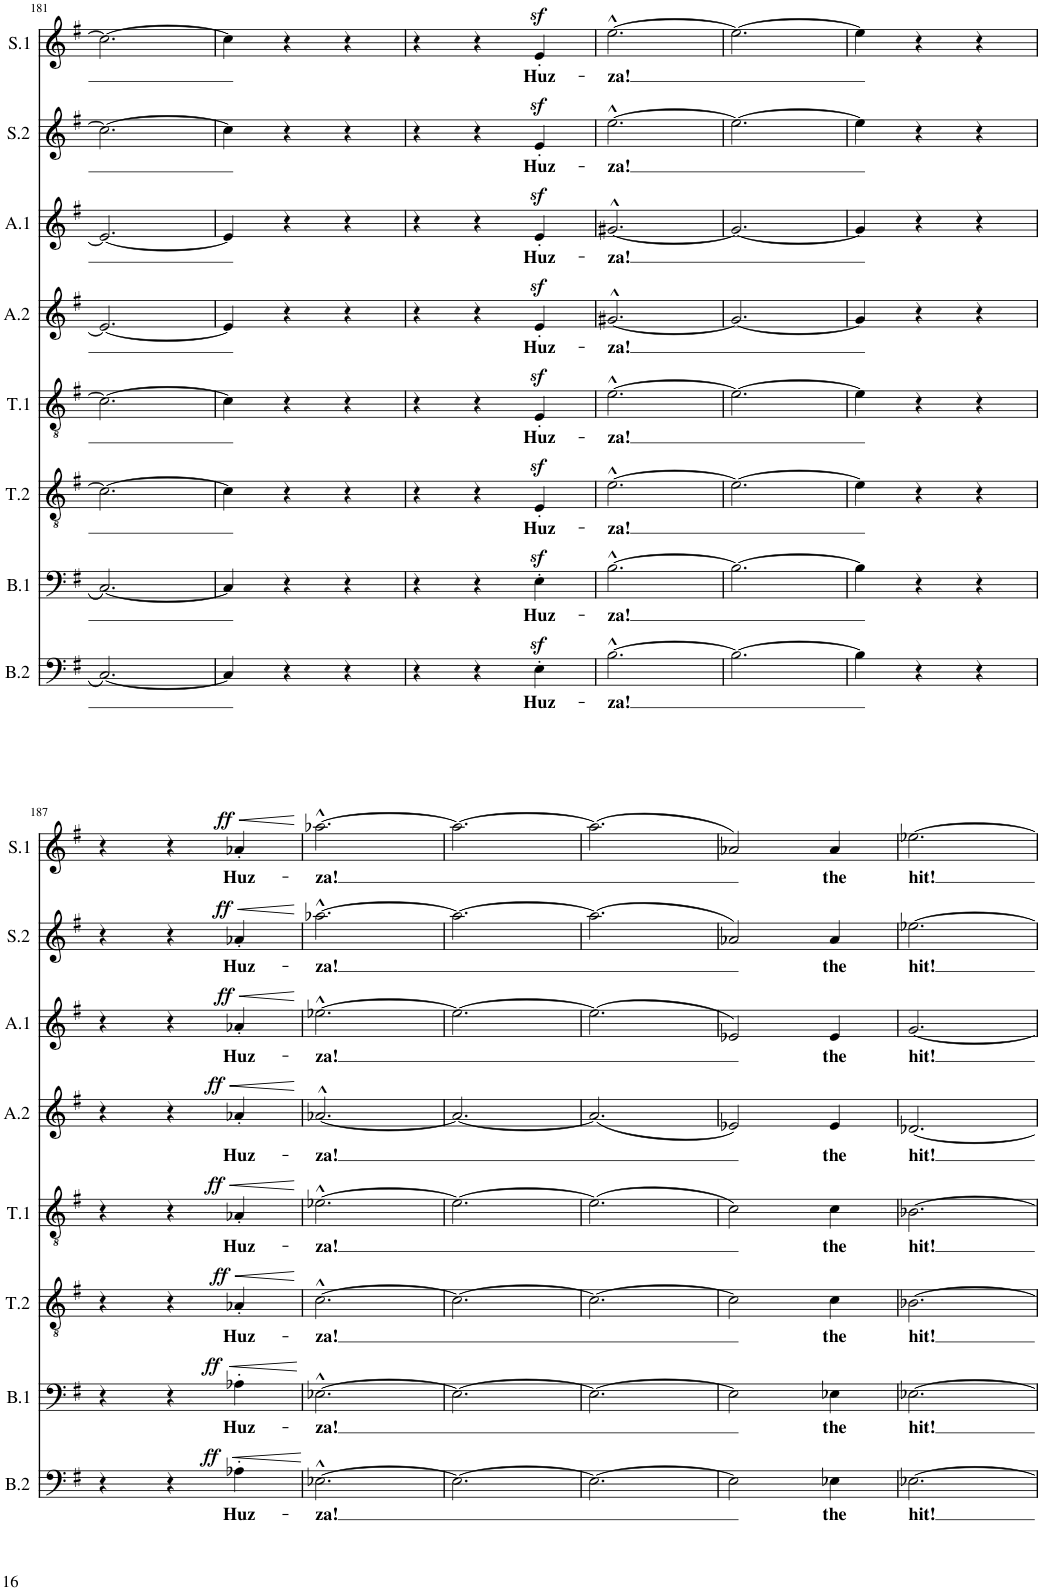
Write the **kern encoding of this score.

**kern	**text	**dynam	**kern	**text	**dynam	**kern	**text	**dynam	**kern	**text	**dynam	**kern	**text	**dynam	**kern	**text	**dynam	**kern	**text	**dynam	**kern	**text	**dynam
*part8	*part8	*part8	*part7	*part7	*part7	*part6	*part6	*part6	*part5	*part5	*part5	*part4	*part4	*part4	*part3	*part3	*part3	*part2	*part2	*part2	*part1	*part1	*part1
*staff8	*staff8	*staff8	*staff7	*staff7	*staff7	*staff6	*staff6	*staff6	*staff5	*staff5	*staff5	*staff4	*staff4	*staff4	*staff3	*staff3	*staff3	*staff2	*staff2	*staff2	*staff1	*staff1	*staff1
*I"Basse2	*	*	*I"Basse1	*	*	*I"Tenor2	*	*	*I"Tenor1	*	*	*I"Alto2	*	*	*I"Alto1	*	*	*I"Soprano2	*	*	*I"Soprano1	*	*
*I'B.2	*	*	*I'B.1	*	*	*I'T.2	*	*	*I'T.1	*	*	*I'A.2	*	*	*I'A.1	*	*	*I'S.2	*	*	*I'S.1	*	*
!!LO:PB:g=z
*clefF4	*	*	*clefF4	*	*	*clefGv2	*	*	*clefGv2	*	*	*clefG2	*	*	*clefG2	*	*	*clefG2	*	*	*clefG2	*	*
*k[f#]	*	*	*k[f#]	*	*	*k[f#]	*	*	*k[f#]	*	*	*k[f#]	*	*	*k[f#]	*	*	*k[f#]	*	*	*k[f#]	*	*
*M3/4	*	*	*M3/4	*	*	*M3/4	*	*	*M3/4	*	*	*M3/4	*	*	*M3/4	*	*	*M3/4	*	*	*M3/4	*	*
=181	=181	=181	=181	=181	=181	=181	=181	=181	=181	=181	=181	=181	=181	=181	=181	=181	=181	=181	=181	=181	=181	=181	=181
2.C/_	.	.	2.C/_	.	.	2.c\_	.	.	2.c\_	.	.	2.e/_	.	.	2.e/_	.	.	2.cc\_	.	.	2.cc\_	.	.
=182	=182	=182	=182	=182	=182	=182	=182	=182	=182	=182	=182	=182	=182	=182	=182	=182	=182	=182	=182	=182	=182	=182	=182
4C/]	.	.	4C/]	.	.	4c\]	.	.	4c\]	.	.	4e/]	.	.	4e/]	.	.	4cc\]	.	.	4cc\]	.	.
4r	.	.	4r	.	.	4r	.	.	4r	.	.	4r	.	.	4r	.	.	4r	.	.	4r	.	.
4r	.	.	4r	.	.	4r	.	.	4r	.	.	4r	.	.	4r	.	.	4r	.	.	4r	.	.
=183	=183	=183	=183	=183	=183	=183	=183	=183	=183	=183	=183	=183	=183	=183	=183	=183	=183	=183	=183	=183	=183	=183	=183
4r	.	.	4r	.	.	4r	.	.	4r	.	.	4r	.	.	4r	.	.	4r	.	.	4r	.	.
4r	.	.	4r	.	.	4r	.	.	4r	.	.	4r	.	.	4r	.	.	4r	.	.	4r	.	.
!	!LO:LY:b	!	!	!LO:LY:b	!	!	!LO:LY:b	!	!	!LO:LY:b	!	!	!LO:LY:b	!	!	!LO:LY:b	!	!	!LO:LY:b	!	!	!LO:LY:b	!
4Ez>'\	Huz-	.	4Ez>'\	Huz-	.	4Ez>'/	Huz-	.	4Ez>'/	Huz-	.	4ez>'/	Huz-	.	4ez>'/	Huz-	.	4ez>'/	Huz-	.	4ez>'/	Huz-	.
=184	=184	=184	=184	=184	=184	=184	=184	=184	=184	=184	=184	=184	=184	=184	=184	=184	=184	=184	=184	=184	=184	=184	=184
!	!LO:LY:b	!	!	!LO:LY:b	!	!	!LO:LY:b	!	!	!LO:LY:b	!	!	!LO:LY:b	!	!	!LO:LY:b	!	!	!LO:LY:b	!	!	!LO:LY:b	!
[2.B^^\	-za!	.	[2.B^^\	-za!	.	[2.e^^\	-za!	.	[2.e^^\	-za!	.	[2.g#X^^/	-za!	.	[2.g#X^^/	-za!	.	[2.ee^^\	-za!	.	[2.ee^^\	-za!	.
=185	=185	=185	=185	=185	=185	=185	=185	=185	=185	=185	=185	=185	=185	=185	=185	=185	=185	=185	=185	=185	=185	=185	=185
2.B\_	.	.	2.B\_	.	.	2.e\_	.	.	2.e\_	.	.	2.g#/_	.	.	2.g#/_	.	.	2.ee\_	.	.	2.ee\_	.	.
=186	=186	=186	=186	=186	=186	=186	=186	=186	=186	=186	=186	=186	=186	=186	=186	=186	=186	=186	=186	=186	=186	=186	=186
4B\]	.	.	4B\]	.	.	4e\]	.	.	4e\]	.	.	4g#/]	.	.	4g#/]	.	.	4ee\]	.	.	4ee\]	.	.
4r	.	.	4r	.	.	4r	.	.	4r	.	.	4r	.	.	4r	.	.	4r	.	.	4r	.	.
4r	.	.	4r	.	.	4r	.	.	4r	.	.	4r	.	.	4r	.	.	4r	.	.	4r	.	.
!!LO:LB:g=z
=187	=187	=187	=187	=187	=187	=187	=187	=187	=187	=187	=187	=187	=187	=187	=187	=187	=187	=187	=187	=187	=187	=187	=187
*^	*	*	*^	*	*	*	*	*	*^	*	*	*^	*	*	*	*	*	*	*	*	*	*	*
4r	4.ryy	.	.	4r	4.ryy	.	.	4r	.	.	4r	4.ryy	.	.	4r	4.ryy	.	.	4r	.	.	4r	.	.	4r	.	.
4r	.	.	.	4r	.	.	.	4r	.	.	4r	.	.	.	4r	.	.	.	4r	.	.	4r	.	.	4r	.	.
!	!	!	!LO:DY:a	!	!	!	!LO:DY:a	!	!	!	!	!	!	!LO:DY:a	!	!	!	!LO:DY:a	!	!	!	!	!	!	!	!	!
.	4.ryy	.	ff	.	4.ryy	.	ff	.	.	.	.	4.ryy	.	ff	.	4.ryy	.	ff	.	.	.	.	.	.	.	.	.
!	!	!LO:LY:b	!	!	!	!LO:LY:b	!	!	!LO:LY:b	!LO:DY:a	!	!	!LO:LY:b	!	!	!	!LO:LY:b	!	!	!LO:LY:b	!LO:DY:a	!	!LO:LY:b	!LO:DY:a	!	!LO:LY:b	!LO:HP:b
!	!	!	!	!	!	!	!	!	!	!	!	!	!	!	!	!	!	!	!	!	!	!	!	!	!	!	!LO:DY:n=1:a
4A-X'\	.	Huz-	.	4A-X'\	.	Huz-	.	4A-X'/	Huz-	ff	4A-X'/	.	Huz-	.	4a-X'/	.	Huz-	.	4a-X'/	Huz-	ff	4a-X'/	Huz-	ff	4a-X'/	Huz-	< ff
.	.	.	.	.	.	.	.	.	.	.	.	.	.	.	.	.	.	.	.	.	.	.	.	.	.	.	[
=188	=188	=188	=188	=188	=188	=188	=188	=188	=188	=188	=188	=188	=188	=188	=188	=188	=188	=188	=188	=188	=188	=188	=188	=188	=188	=188	=188
!	!	!LO:LY:b	!	!	!	!LO:LY:b	!	!	!LO:LY:b	!	!	!	!LO:LY:b	!	!	!	!LO:LY:b	!	!	!LO:LY:b	!	!	!LO:LY:b	!	!	!LO:LY:b	!
*v	*v	*	*	*	*	*	*	*	*	*	*v	*v	*	*	*v	*v	*	*	*	*	*	*	*	*	*	*	*
*	*	*	*v	*v	*	*	*	*	*	*	*	*	*	*	*	*	*	*	*	*	*	*	*	*
[2.E-X^^\	-za!	.	[2.E-X^^\	-za!	.	[2.c^^\	-za!	.	[2.e-X^^\	-za!	.	[2.a-X^^/	-za!	.	[2.ee-X^^\	-za!	.	[2.aa-X^^\	-za!	.	[2.aa-X^^\	-za!	.
=189	=189	=189	=189	=189	=189	=189	=189	=189	=189	=189	=189	=189	=189	=189	=189	=189	=189	=189	=189	=189	=189	=189	=189
2.E-\_	.	.	2.E-\_	.	.	2.c\_	.	.	2.e-\_	.	.	2.a-/_	.	.	2.ee-\_	.	.	2.aa-\_	.	.	2.aa-\_	.	.
=190	=190	=190	=190	=190	=190	=190	=190	=190	=190	=190	=190	=190	=190	=190	=190	=190	=190	=190	=190	=190	=190	=190	=190
2.E-\_	.	.	2.E-\_	.	.	2.c\_	.	.	(2.e-\]	.	.	(2.a-/]	.	.	(2.ee-\]	.	.	(2.aa-\]	.	.	(2.aa-\]	.	.
=191	=191	=191	=191	=191	=191	=191	=191	=191	=191	=191	=191	=191	=191	=191	=191	=191	=191	=191	=191	=191	=191	=191	=191
2E-\]	.	.	2E-\]	.	.	2c\]	.	.	2c\)	.	.	2e-X/)	.	.	2e-X/)	.	.	2a-X/)	.	.	2a-X/)	.	.
!	!LO:LY:b	!	!	!LO:LY:b	!	!	!LO:LY:b	!	!	!LO:LY:b	!	!	!LO:LY:b	!	!	!LO:LY:b	!	!	!LO:LY:b	!	!	!LO:LY:b	!
4E-X\	the	.	4E-X\	the	.	4c\	the	.	4c\	the	.	4e-/	the	.	4e-/	the	.	4a-/	the	.	4a-/	the	.
=192	=192	=192	=192	=192	=192	=192	=192	=192	=192	=192	=192	=192	=192	=192	=192	=192	=192	=192	=192	=192	=192	=192	=192
!	!LO:LY:b	!	!	!LO:LY:b	!	!	!LO:LY:b	!	!	!LO:LY:b	!	!	!LO:LY:b	!	!	!LO:LY:b	!	!	!LO:LY:b	!	!	!LO:LY:b	!
[2.E-X\	hit!	.	[2.E-X\	hit!	.	[2.B-X\	hit!	.	[2.B-X\	hit!	.	[2.d-X/	hit!	.	[2.g/	hit!	.	[2.ee-X\	hit!	.	[2.ee-X\	hit!	.
=	=	=	=	=	=	=	=	=	=	=	=	=	=	=	=	=	=	=	=	=	=	=	=
*-	*-	*-	*-	*-	*-	*-	*-	*-	*-	*-	*-	*-	*-	*-	*-	*-	*-	*-	*-	*-	*-	*-	*-
